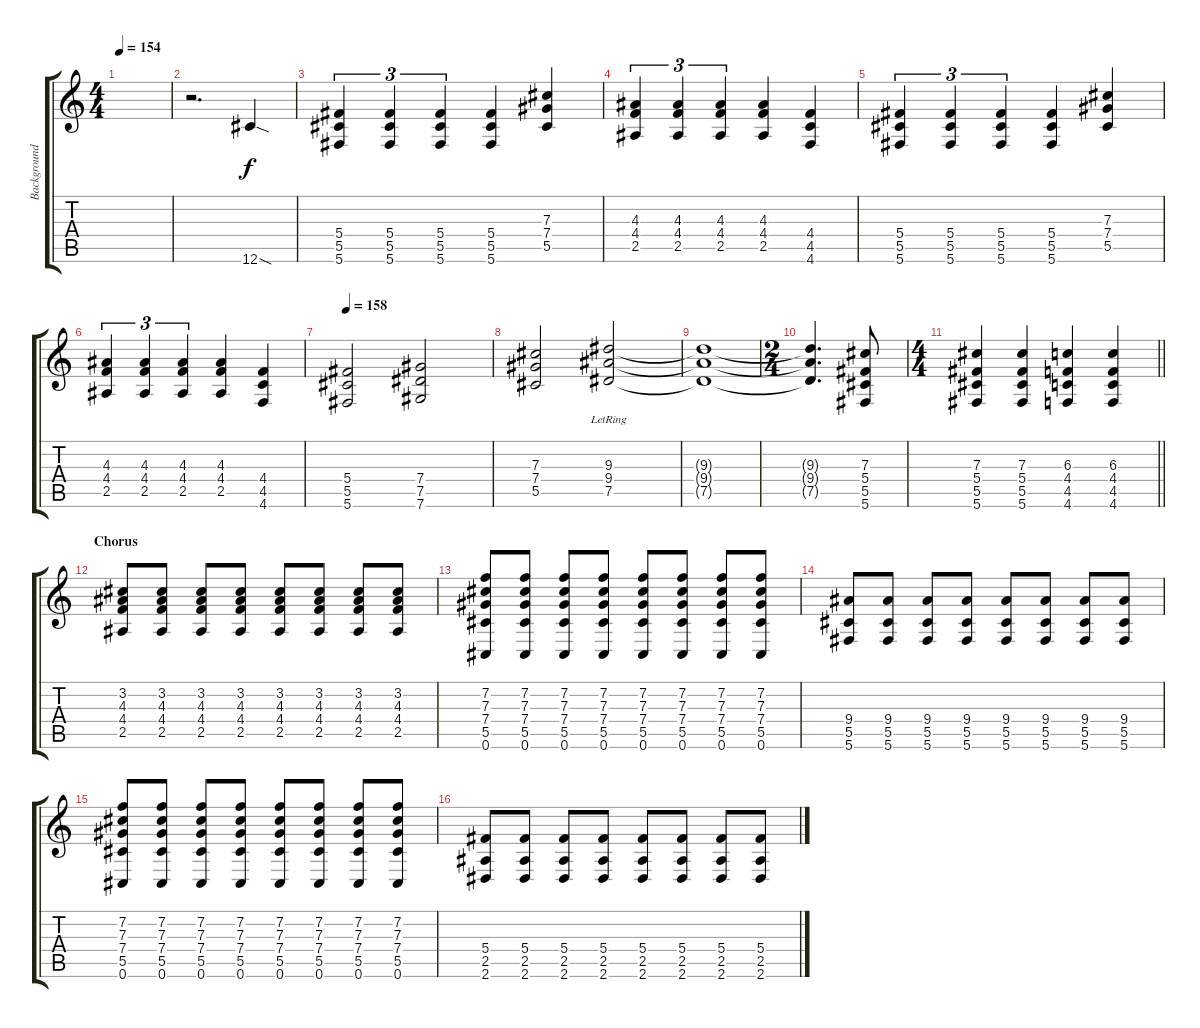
\track ("Background Guitar" "Background") {instrument distortionguitar}
\staff {score tabs}
\tuning (Eb4 Bb3 Gb3 Db3 Ab2 Db2) {hide}
\ts (4 4)
\tempo 154
\clef g2
\ks c
|
r.2{d} 12.6{sod}.4{dy f} |
(5.4 5.5 5.6).4{tu (3 2)} (5.4 5.5 5.6).4{tu (3 2)} (5.4 5.5 5.6).4{tu (3 2)} (5.4 5.5 5.6).4 (7.3 7.4 5.5).4 |
(4.3 4.4 2.5).4{tu (3 2)} (4.3 4.4 2.5).4{tu (3 2)} (4.3 4.4 2.5).4{tu (3 2)} (4.3 4.4 2.5).4 (4.4 4.5 4.6).4 |
(5.4 5.5 5.6).4{tu (3 2)} (5.4 5.5 5.6).4{tu (3 2)} (5.4 5.5 5.6).4{tu (3 2)} (5.4 5.5 5.6).4 (7.3 7.4 5.5).4 |
(4.3 4.4 2.5).4{tu (3 2)} (4.3 4.4 2.5).4{tu (3 2)} (4.3 4.4 2.5).4{tu (3 2)} (4.3 4.4 2.5).4 (4.4 4.5 4.6).4 |
\tempo 158
(5.4 5.5 5.6).2 (7.4 7.5 7.6).2 |
(7.3 7.4 5.5).2 (9.3{lr} 9.4{lr} 7.5{lr}).2 |
(9.3{t} 9.4{t} 7.5{t}).1 |
\ts (2 4)
(9.3{t} 9.4{t} 7.5{t}).4{d} (7.3 5.4 5.5 5.6).8 |
\ts (4 4)
\barLineRight lightlight
(7.3 5.4 5.5 5.6).4 (7.3 5.4 5.5 5.6).4 (6.3 4.4 4.5 4.6).4 (6.3 4.4 4.5 4.6).4 |
\section ("" "Chorus")
(3.2 4.3 4.4 2.5).8 (3.2 4.3 4.4 2.5).8 (3.2 4.3 4.4 2.5).8 (3.2 4.3 4.4 2.5).8 (3.2 4.3 4.4 2.5).8 (3.2 4.3 4.4 2.5).8 (3.2 4.3 4.4 2.5).8 (3.2 4.3 4.4 2.5).8 |
(7.2 7.3 7.4 5.5 0.6).8 (7.2 7.3 7.4 5.5 0.6).8 (7.2 7.3 7.4 5.5 0.6).8 (7.2 7.3 7.4 5.5 0.6).8 (7.2 7.3 7.4 5.5 0.6).8 (7.2 7.3 7.4 5.5 0.6).8 (7.2 7.3 7.4 5.5 0.6).8 (7.2 7.3 7.4 5.5 0.6).8 |
(9.4 5.5 5.6).8 (9.4 5.5 5.6).8 (9.4 5.5 5.6).8 (9.4 5.5 5.6).8 (9.4 5.5 5.6).8 (9.4 5.5 5.6).8 (9.4 5.5 5.6).8 (9.4 5.5 5.6).8 |
(7.2 7.3 7.4 5.5 0.6).8 (7.2 7.3 7.4 5.5 0.6).8 (7.2 7.3 7.4 5.5 0.6).8 (7.2 7.3 7.4 5.5 0.6).8 (7.2 7.3 7.4 5.5 0.6).8 (7.2 7.3 7.4 5.5 0.6).8 (7.2 7.3 7.4 5.5 0.6).8 (7.2 7.3 7.4 5.5 0.6).8 |
(5.4 2.5 2.6).8 (5.4 2.5 2.6).8 (5.4 2.5 2.6).8 (5.4 2.5 2.6).8 (5.4 2.5 2.6).8 (5.4 2.5 2.6).8 (5.4 2.5 2.6).8 (5.4 2.5 2.6).8
